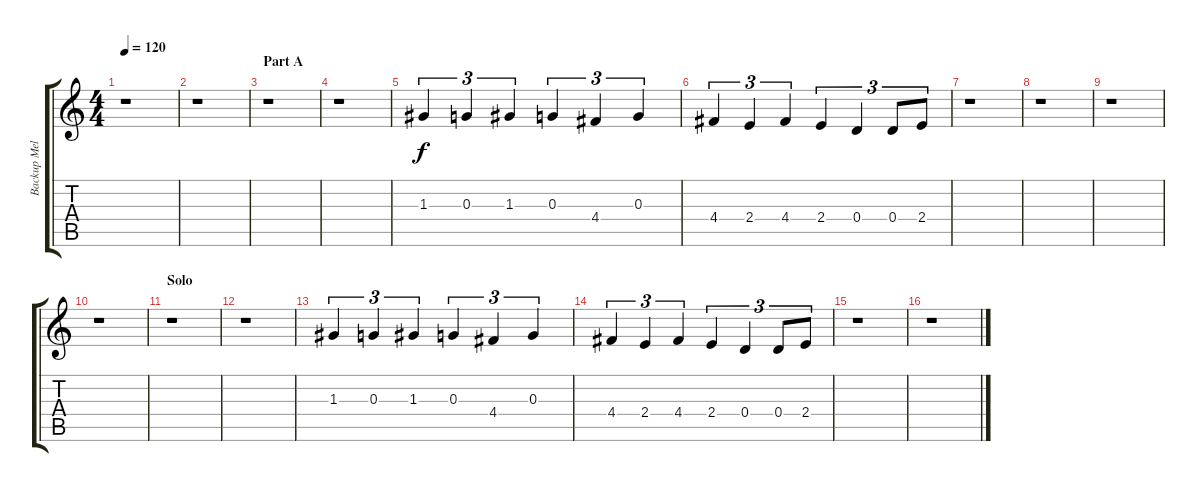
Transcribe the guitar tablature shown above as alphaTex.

\track ("Backup Melody" "Backup Mel") {instrument acousticguitarnylon}
\staff {score tabs}
\tuning (E4 B3 G3 D3 A2 E2) {hide}
\ts (4 4)
\tempo 120
\clef g2
\ks c
r.1{dy f} |
r.1 |
\section ("" "Part A")
r.1 |
r.1 |
1.3.4{tu (3 2)} 0.3.4{tu (3 2)} 1.3.4{tu (3 2)} 0.3.4{tu (3 2)} 4.4.4{tu (3 2)} 0.3.4{tu (3 2)} |
4.4.4{tu (3 2)} 2.4.4{tu (3 2)} 4.4.4{tu (3 2)} 2.4.4{tu (3 2)} 0.4.4{tu (3 2)} 0.4.8{tu (3 2)} 2.4.8{tu (3 2)} |
r.1 |
r.1 |
r.1 |
r.1 |
\section ("" "Solo")
r.1 |
r.1 |
1.3.4{tu (3 2)} 0.3.4{tu (3 2)} 1.3.4{tu (3 2)} 0.3.4{tu (3 2)} 4.4.4{tu (3 2)} 0.3.4{tu (3 2)} |
4.4.4{tu (3 2)} 2.4.4{tu (3 2)} 4.4.4{tu (3 2)} 2.4.4{tu (3 2)} 0.4.4{tu (3 2)} 0.4.8{tu (3 2)} 2.4.8{tu (3 2)} |
r.1 |
r.1
